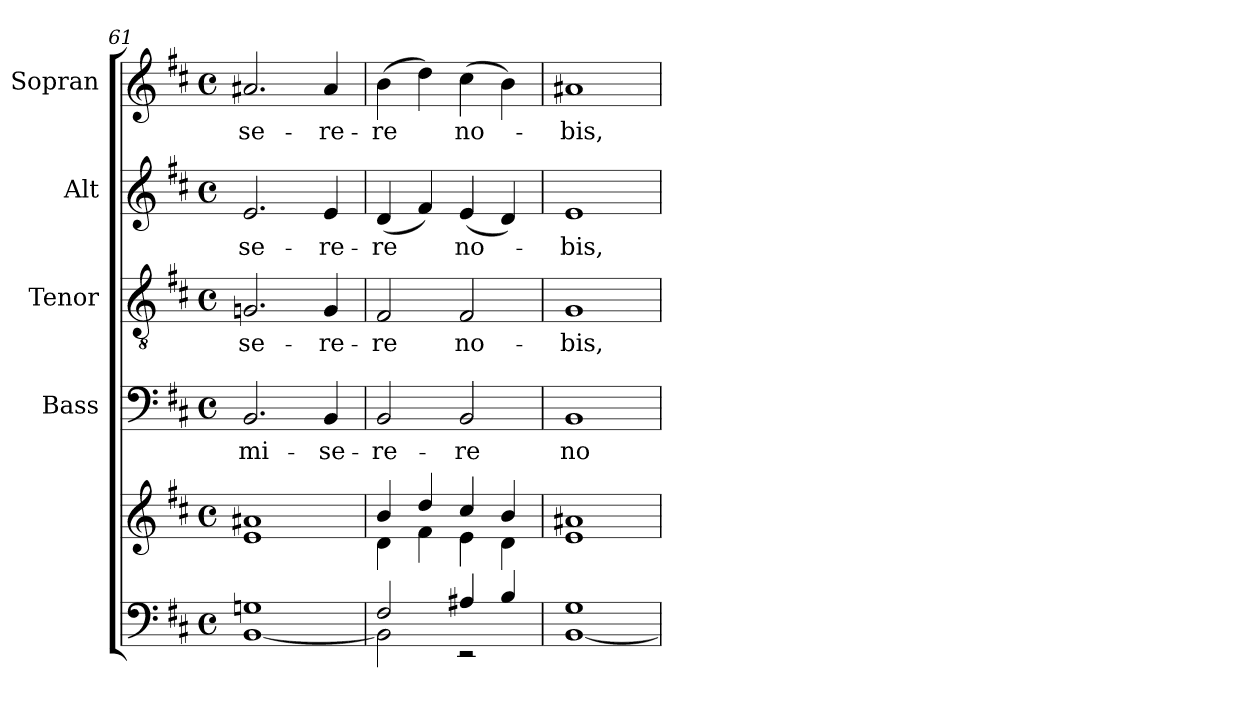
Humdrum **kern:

**kern	**kern	**kern	**text	**kern	**text	**kern	**text	**kern	**text
*part5	*part5	*part4	*part4	*part3	*part3	*part2	*part2	*part1	*part1
*staff6	*staff5	*staff4	*staff4	*staff3	*staff3	*staff2	*staff2	*staff1	*staff1
*	*	*I"Bass	*	*I"Tenor	*	*I"Alt	*	*I"Sopran	*
*	*	*I'B.	*	*I'T.	*	*I'A.	*	*I'S.	*
*clefF4	*clefG2	*clefF4	*	*clefGv2	*	*clefG2	*	*clefG2	*
*k[f#c#]	*k[f#c#]	*k[f#c#]	*	*k[f#c#]	*	*k[f#c#]	*	*k[f#c#]	*
*D:	*D:	*D:	*	*D:	*	*D:	*	*D:	*
*M4/4	*M4/4	*M4/4	*	*M4/4	*	*M4/4	*	*M4/4	*
*met(c)	*met(c)	*met(c)	*	*met(c)	*	*met(c)	*	*met(c)	*
=61	=61	=61	=61	=61	=61	=61	=61	=61	=61
*^	*^	*	*	*	*	*	*	*	*
!	!	!	!	!	!LO:LY:b	!	!LO:LY:b	!	!LO:LY:b	!	!LO:LY:b
1Gn	[<1BB	1a#X	1e	2.BB/	mi-	2.Gn/	-se-	2.e/	-se-	2.a#X/	-se-
!	!	!	!	!	!LO:LY:b	!	!LO:LY:b	!	!LO:LY:b	!	!LO:LY:b
.	.	.	.	4BB/	-se-	4G/	-re-	4e/	-re-	4a#/	-re-
=62	=62	=62	=62	=62	=62	=62	=62	=62	=62	=62	=62
!	!	!	!	!	!LO:LY:b	!	!LO:LY:b	!	!LO:LY:b	!	!LO:LY:b
2F#/	2BB\]	4b/	4d\	2BB/	-re-	2F#/	-re	(<4d/	-re	(>4b\	-re
.	.	4dd/	4f#\	.	.	.	.	4f#/)	.	4dd\)	.
!	!	!	!	!	!LO:LY:b	!	!LO:LY:b	!	!LO:LY:b	!	!LO:LY:b
4A#X/	2rEE	4cc#/	4e\	2BB/	-re	2F#/	no-	(<4e/	no-	(>4cc#\	no-
4B/	.	4b/	4d\	.	.	.	.	4d/)	.	4b\)	.
=63	=63	=63	=63	=63	=63	=63	=63	=63	=63	=63	=63
!	!	!	!	!	!LO:LY:b	!	!LO:LY:b	!	!LO:LY:b	!	!LO:LY:b
1G	[<1BB	1a#X	1e	1BB	no-	1G	-bis,	1e	-bis,	1a#X	-bis,
*v	*v	*	*	*	*	*	*	*	*	*	*
*	*v	*v	*	*	*	*	*	*	*	*
=	=	=	=	=	=	=	=	=	=
*-	*-	*-	*-	*-	*-	*-	*-	*-	*-
